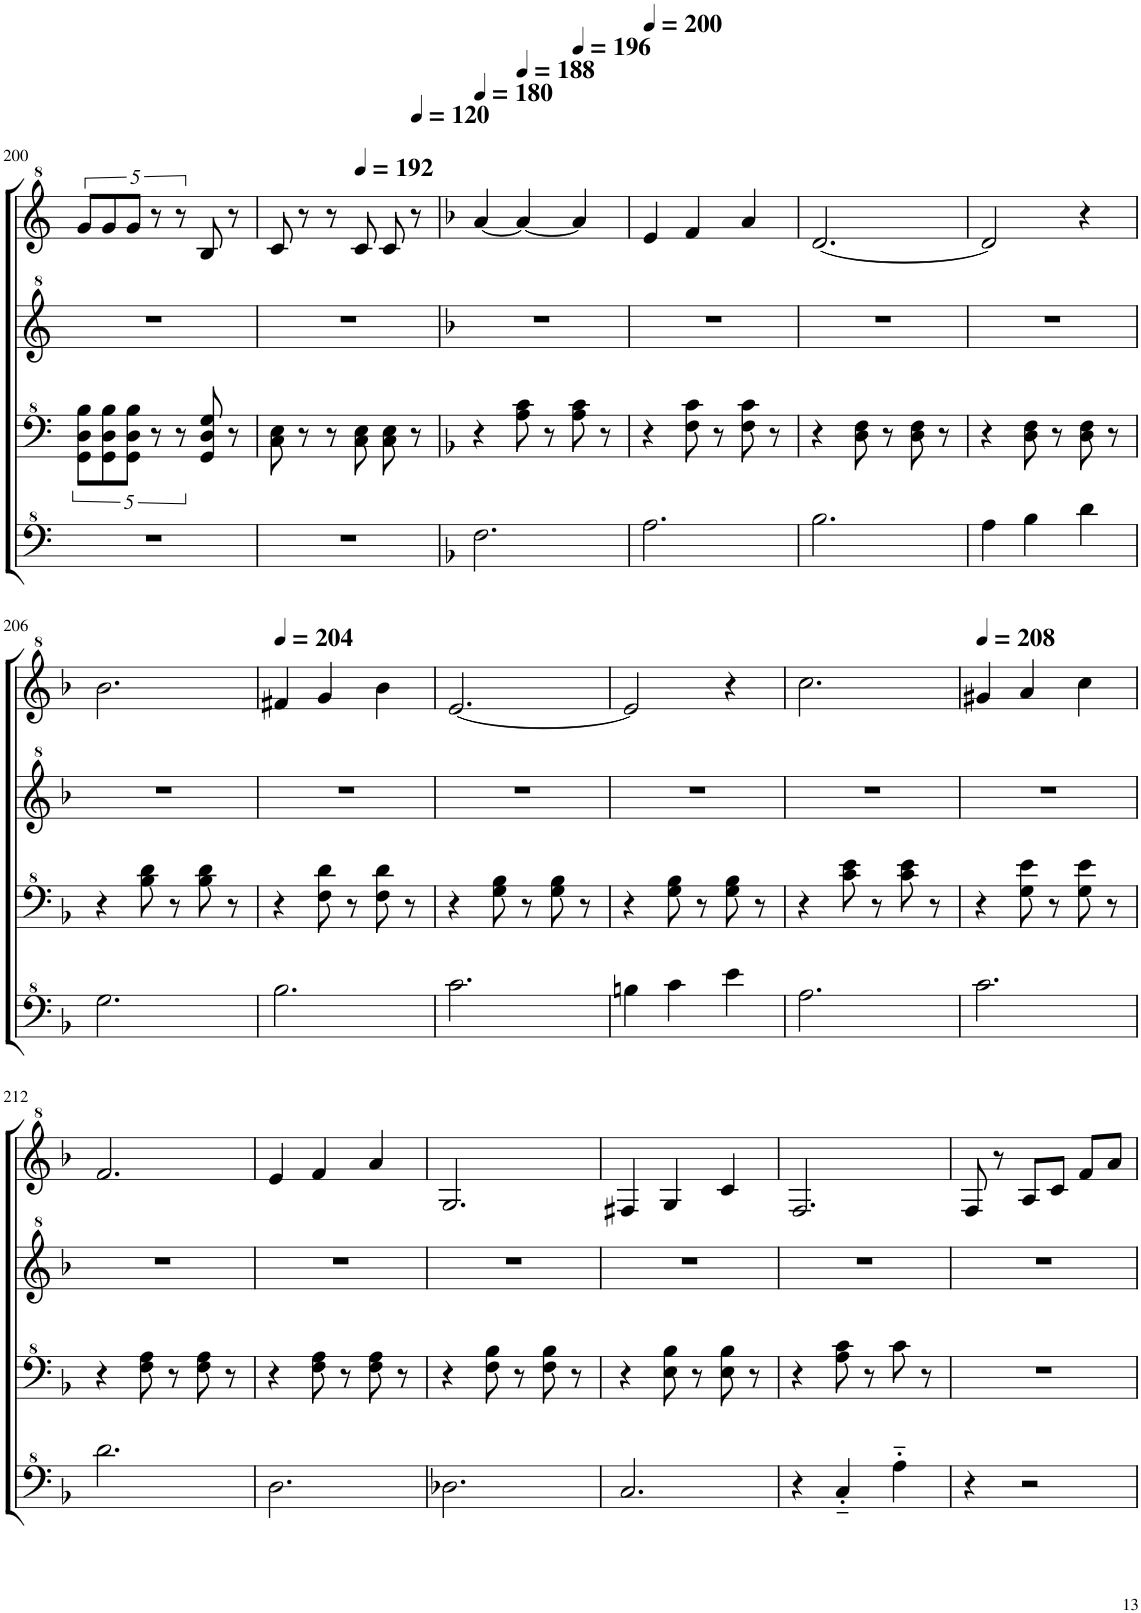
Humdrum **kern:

**kern	**kern	**kern	**kern
*part1	*part1	*part1	*part1
*staff4	*staff3	*staff2	*staff1
*I"Model III	*	*	*
!!LO:PB:g=z
*clefF^4	*clefF^4	*clefG^2	*clefG^2
*k[]	*k[]	*k[]	*k[]
*M3/4	*M3/4	*M3/4	*M3/4
=200	=200	=200	=200
2.r	10G\ 10d\ 10b\L	2.r	10gg/L
.	10G\ 10d\ 10b\	.	10gg/
.	10G\ 10d\ 10b\J	.	10gg/J
.	10r	.	10r
.	10r	.	10r
.	8G/ 8d/ 8g/	.	8b/
.	8r	.	8r
=201	=201	=201	=201
2.r	8c\ 8e\	2.r	8cc/
.	8r	.	8r
.	8r	.	8r
*	*	*	*MM192
.	8c\ 8e\	.	8cc/
.	8c\ 8e\	.	8cc/
*	*	*	*MM120
.	8r	.	8r
=202	=202	=202	=202
*k[b-]	*k[b-]	*k[b-]	*k[b-]
*	*	*	*MM180
2.f\	4r	2.r	[4aa/
*	*	*	*MM188
.	8a\ 8cc\	.	4aa/_
.	8r	.	.
*	*	*	*MM196
.	8a\ 8cc\	.	4aa/]
.	8r	.	.
=203	=203	=203	=203
*	*	*	*MM200
2.a\	4r	2.r	4ee/
.	8f\ 8cc\	.	4ff/
.	8r	.	.
.	8f\ 8cc\	.	4aa/
.	8r	.	.
=204	=204	=204	=204
2.b-\	4r	2.r	[2.dd/
.	8d\ 8f\	.	.
.	8r	.	.
.	8d\ 8f\	.	.
.	8r	.	.
=205	=205	=205	=205
4a\	4r	2.r	2dd/]
4b-\	8d\ 8f\	.	.
.	8r	.	.
4dd\	8d\ 8f\	.	4r
.	8r	.	.
!!LO:LB:g=z
=206	=206	=206	=206
2.g\	4r	2.r	2.bb-\
.	8b-\ 8dd\	.	.
.	8r	.	.
.	8b-\ 8dd\	.	.
.	8r	.	.
=207	=207	=207	=207
*	*	*	*MM204
2.b-\	4r	2.r	4ff#X/
.	8f\ 8dd\	.	4gg/
.	8r	.	.
.	8f\ 8dd\	.	4bb-\
.	8r	.	.
=208	=208	=208	=208
2.cc\	4r	2.r	[2.ee/
.	8g\ 8b-\	.	.
.	8r	.	.
.	8g\ 8b-\	.	.
.	8r	.	.
=209	=209	=209	=209
4bn\	4r	2.r	2ee/]
4cc\	8g\ 8b-\	.	.
.	8r	.	.
4ee\	8g\ 8b-\	.	4r
.	8r	.	.
=210	=210	=210	=210
2.a\	4r	2.r	2.ccc\
.	8cc\ 8ee\	.	.
.	8r	.	.
.	8cc\ 8ee\	.	.
.	8r	.	.
=211	=211	=211	=211
*	*	*	*MM208
2.cc\	4r	2.r	4gg#X/
.	8g\ 8ee\	.	4aa/
.	8r	.	.
.	8g\ 8ee\	.	4ccc\
.	8r	.	.
!!LO:LB:g=z
=212	=212	=212	=212
2.dd\	4r	2.r	2.ff/
.	8f\ 8a\	.	.
.	8r	.	.
.	8f\ 8a\	.	.
.	8r	.	.
=213	=213	=213	=213
2.d\	4r	2.r	4ee/
.	8f\ 8a\	.	4ff/
.	8r	.	.
.	8f\ 8a\	.	4aa/
.	8r	.	.
=214	=214	=214	=214
2.d-X\	4r	2.r	2.g/
.	8f\ 8b-\	.	.
.	8r	.	.
.	8f\ 8b-\	.	.
.	8r	.	.
=215	=215	=215	=215
2.c/	4r	2.r	4f#X/
.	8e\ 8b-\	.	4g/
.	8r	.	.
.	8e\ 8b-\	.	4cc/
.	8r	.	.
=216	=216	=216	=216
4r	4r	2.r	2.f/
4c'~/	8a\ 8cc\	.	.
.	8r	.	.
4a'~\	8cc\	.	.
.	8r	.	.
=217	=217	=217	=217
4r	2.r	2.r	8f/
.	.	.	8r
2r	.	.	8a/L
.	.	.	8cc/J
.	.	.	8ff/L
.	.	.	8aa/J
=	=	=	=
*-	*-	*-	*-
